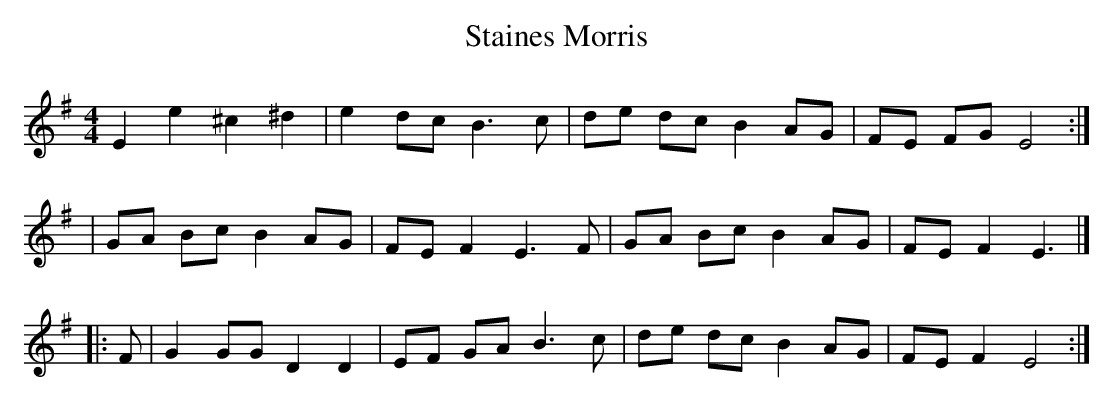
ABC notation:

X:1
T:Staines Morris
L:1/8
M:4/4
K:G major
E2e2^c2^d2|e2dc B3c|de dc B2AG|FE FG E4:|
|GA Bc B2AG|FE F2E3F|GA Bc B2AG|FE F2E3|]
|:F|G2GG D2D2|EF GA B3c|de dc B2AG|FE F2E4:|
